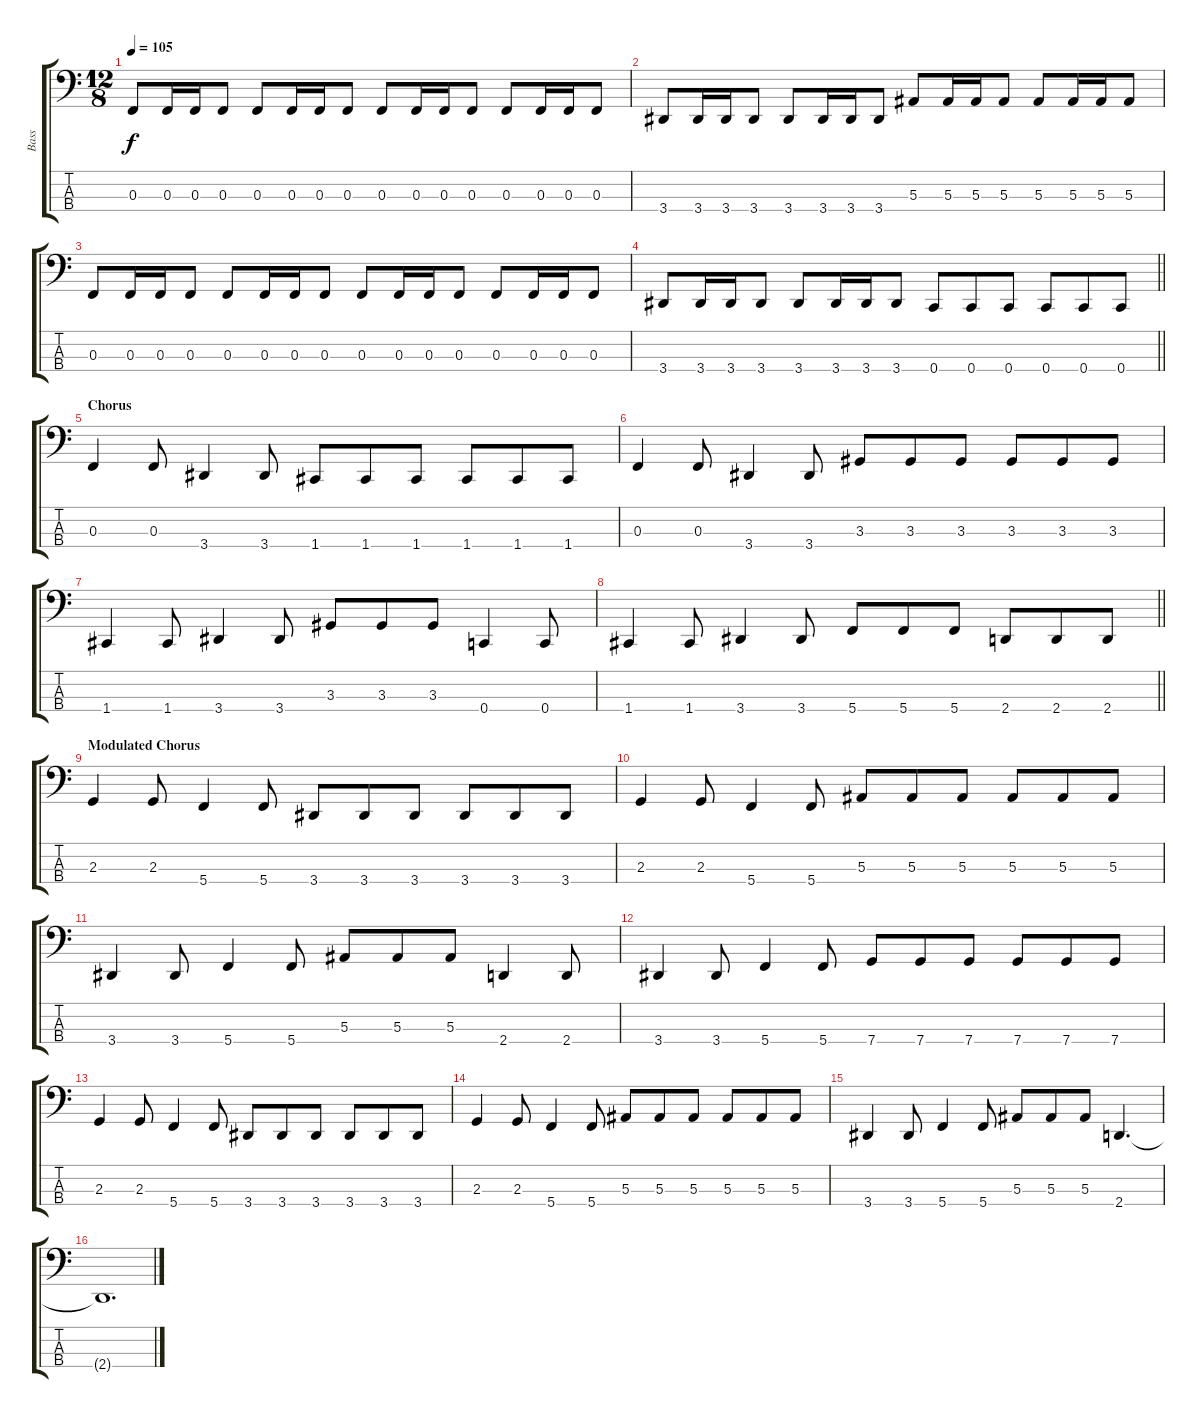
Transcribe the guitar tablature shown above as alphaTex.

\track ("Bass" "Bass") {instrument electricbasspick}
\staff {score tabs}
\tuning (Eb2 Bb1 F1 C1) {hide}
\ts (12 8)
\tempo 105
\clef f4
\ks c
0.3.8{dy f} 0.3.16 0.3.16 0.3.8 0.3.8 0.3.16 0.3.16 0.3.8 0.3.8 0.3.16 0.3.16 0.3.8 0.3.8 0.3.16 0.3.16 0.3.8 |
3.4.8 3.4.16 3.4.16 3.4.8 3.4.8 3.4.16 3.4.16 3.4.8 5.3.8 5.3.16 5.3.16 5.3.8 5.3.8 5.3.16 5.3.16 5.3.8 |
0.3.8 0.3.16 0.3.16 0.3.8 0.3.8 0.3.16 0.3.16 0.3.8 0.3.8 0.3.16 0.3.16 0.3.8 0.3.8 0.3.16 0.3.16 0.3.8 |
\barLineRight lightlight
3.4.8 3.4.16 3.4.16 3.4.8 3.4.8 3.4.16 3.4.16 3.4.8 0.4.8 0.4.8 0.4.8 0.4.8 0.4.8 0.4.8 |
\section ("" "Chorus")
0.3.4 0.3.8 3.4.4 3.4.8 1.4.8 1.4.8 1.4.8 1.4.8 1.4.8 1.4.8 |
0.3.4 0.3.8 3.4.4 3.4.8 3.3.8 3.3.8 3.3.8 3.3.8 3.3.8 3.3.8 |
1.4.4 1.4.8 3.4.4 3.4.8 3.3.8 3.3.8 3.3.8 0.4.4 0.4.8 |
\barLineRight lightlight
1.4.4 1.4.8 3.4.4 3.4.8 5.4.8 5.4.8 5.4.8 2.4.8 2.4.8 2.4.8 |
\section ("" "Modulated Chorus")
2.3.4 2.3.8 5.4.4 5.4.8 3.4.8 3.4.8 3.4.8 3.4.8 3.4.8 3.4.8 |
2.3.4 2.3.8 5.4.4 5.4.8 5.3.8 5.3.8 5.3.8 5.3.8 5.3.8 5.3.8 |
3.4.4 3.4.8 5.4.4 5.4.8 5.3.8 5.3.8 5.3.8 2.4.4 2.4.8 |
3.4.4 3.4.8 5.4.4 5.4.8 7.4.8 7.4.8 7.4.8 7.4.8 7.4.8 7.4.8 |
2.3.4 2.3.8 5.4.4 5.4.8 3.4.8 3.4.8 3.4.8 3.4.8 3.4.8 3.4.8 |
2.3.4 2.3.8 5.4.4 5.4.8 5.3.8 5.3.8 5.3.8 5.3.8 5.3.8 5.3.8 |
3.4.4 3.4.8 5.4.4 5.4.8 5.3.8 5.3.8 5.3.8 2.4.4{d} |
2.4{t}.1{d}
